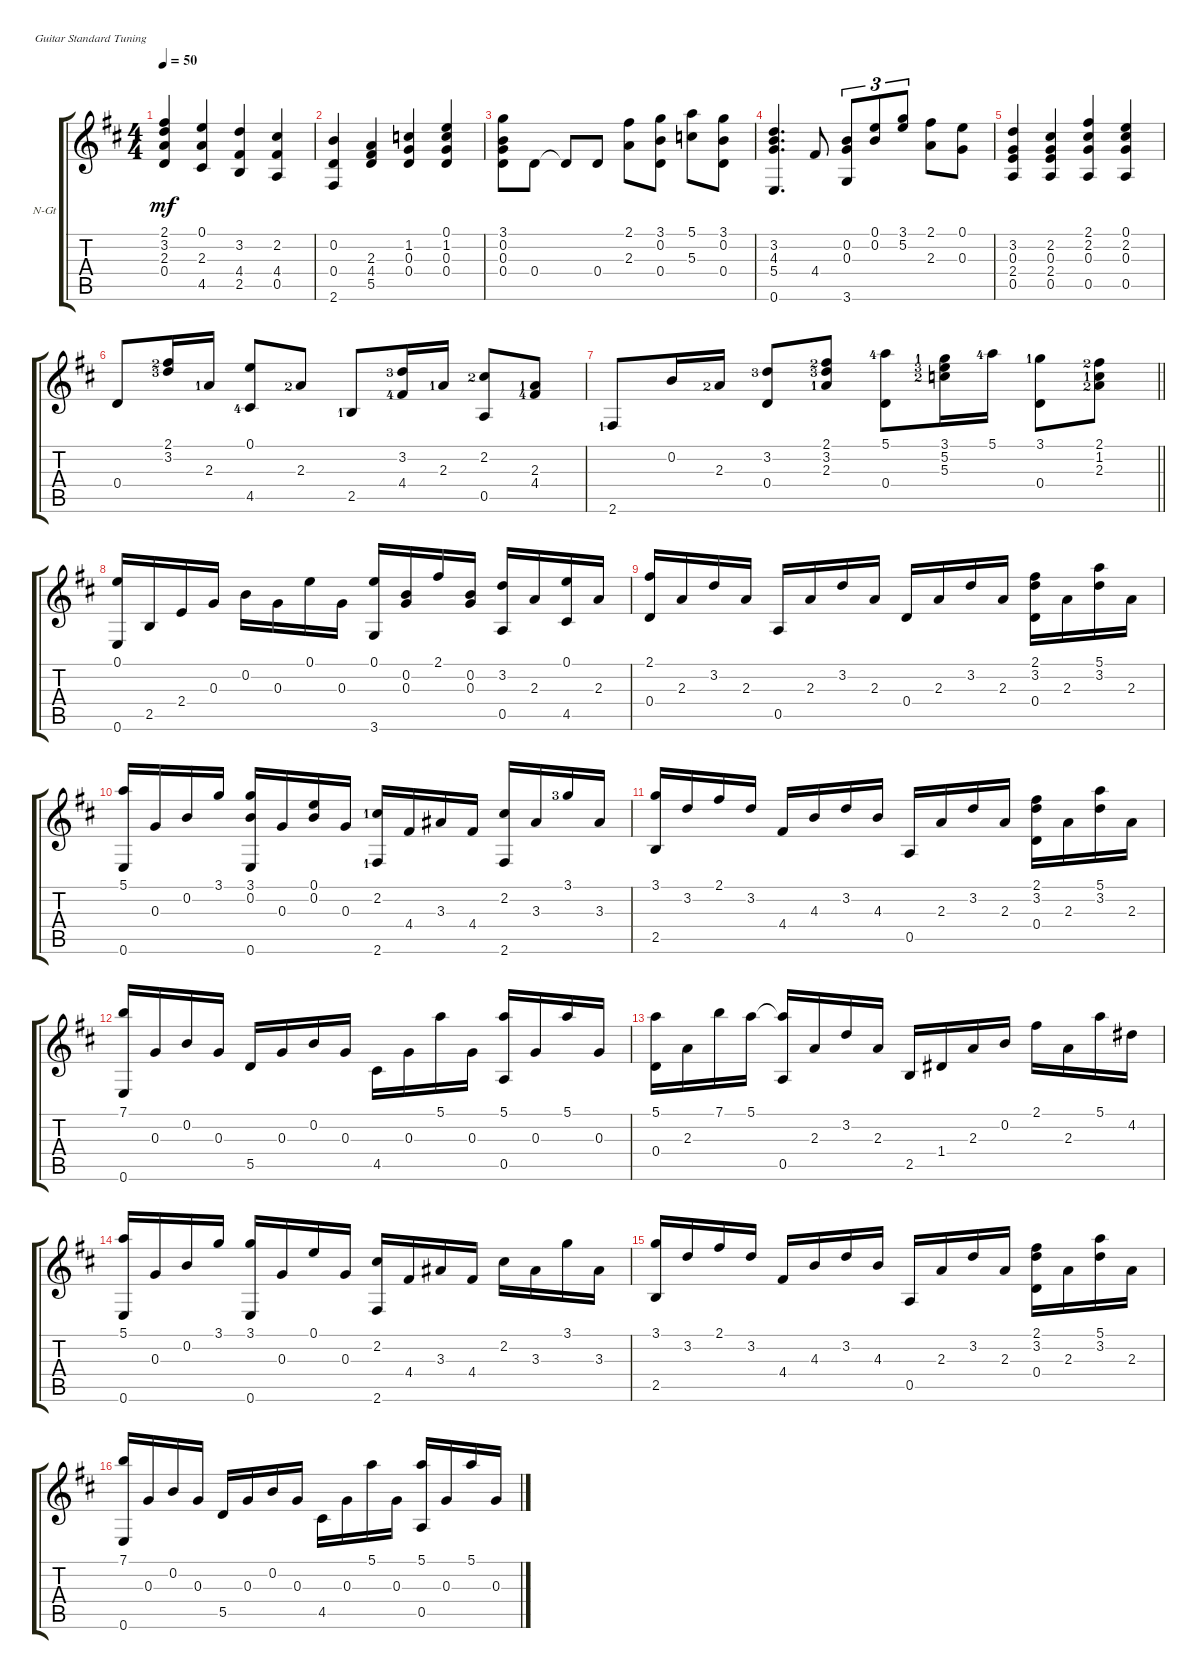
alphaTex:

\defaultSystemsLayout 4
\bracketExtendMode groupsimilarinstruments
\firstSystemTrackNameOrientation horizontal
\otherSystemsTrackNameOrientation horizontal
\track ("Nylon Guitar" "N-Gt") {instrument acousticguitarnylon}
\staff {score tabs}
\tuning (E4 B3 G3 D3 A2 E2)
\ts (4 4)
\tempo 50
\clef g2
\ks d
(2.1 3.2 2.3 0.4).4{dy mf instrument acousticguitarnylon} (0.1 2.3 4.5).4 (3.2 4.4 2.5).4 (0.5 4.4 2.2).4 |
(2.6 0.4 0.2).4 (2.3 4.4 5.5).4 (0.4 0.3 1.2).4 (0.1 1.2 0.3 0.4).4 |
(3.1 0.2 0.3 0.4).8 0.4.8 0.4{t}.8 0.4.8 (2.1 2.3).8 (3.1 0.2 0.4).8 (5.1 5.3).8 (3.1 0.2 0.4).8 |
(3.2 4.3 5.4 0.6).4{d} 4.4.8 (0.2 0.3 3.6).8{tu (3 2)} (0.1 0.2).8{tu (3 2)} (3.1 5.2).8{tu (3 2)} (2.1 2.3).8 (0.1 0.3).8 |
(3.2 0.3 2.4 0.5).4 (2.2 0.3 2.4 0.5).4 (2.1 2.2 0.3 0.5).4 (0.1 2.2 0.3 0.5).4 |
0.4.8 (2.1{lf 3} 3.2{lf 4}).16 2.3{lf 2}.16 (0.1 4.5{lf 5}).8 2.3{lf 3}.8 2.5{lf 2}.8 (3.2{lf 4} 4.4{lf 5}).16 2.3{lf 2}.16 (2.2{lf 3} 0.5).8 (2.3{lf 2} 4.4{lf 5}).8 |
\barLineRight lightlight
2.6{lf 2}.8 0.2.16 2.3{lf 3}.16 (3.2{lf 4} 0.4).8 (2.1{lf 3} 3.2{lf 4} 2.3{lf 2}).8 (5.1{lf 5} 0.4).8 (3.1{lf 2} 5.2{lf 4} 5.3{lf 3}).16 5.1{lf 5}.16 (3.1{lf 2} 0.4).8 (2.1{lf 3} 1.2{lf 2} 2.3{lf 3}).8 |
(0.1 0.6).16 2.5.16 2.4.16 0.3.16 0.2.16 0.3.16 0.1.16 0.3.16 (0.1 3.6).16 (0.2 0.3).16 2.1.16 (0.2 0.3).16 (3.2 0.5).16 2.3.16 (0.1 4.5).16 2.3.16 |
(2.1 0.4).16 2.3.16 3.2.16 2.3.16 0.5.16 2.3.16 3.2.16 2.3.16 0.4.16 2.3.16 3.2.16 2.3.16 (2.1 3.2 0.4).16 2.3.16 (5.1 3.2).16 2.3.16 |
(5.1 0.6).16 0.3.16 0.2.16 3.1.16 (3.1 0.2 0.6).16 0.3.16 (0.1 0.2).16 0.3.16 (2.2{lf 2} 2.6{lf 2}).16 4.4.16 3.3.16 4.4.16 (2.2 2.6).16 3.3.16 3.1{lf 4}.16 3.3.16 |
(3.1 2.5).16 3.2.16 2.1.16 3.2.16 4.4.16 4.3.16 3.2.16 4.3.16 0.5.16 2.3.16 3.2.16 2.3.16 (0.4 2.1 3.2).16 2.3.16 (5.1 3.2).16 2.3.16 |
(7.1 0.6).16 0.3.16 0.2.16 0.3.16 5.5.16 0.3.16 0.2.16 0.3.16 4.5.16 0.3.16 5.1.16 0.3.16 (5.1 0.5).16 0.3.16 5.1.16 0.3.16 |
(5.1 0.4).16 2.3.16 7.1.16 5.1.16 (5.1{t} 0.5).16 2.3.16 3.2.16 2.3.16 2.5.16 1.4.16 2.3.16 0.2.16 2.1.16 2.3.16 5.1.16 4.2.16 |
(5.1 0.6).16 0.3.16 0.2.16 3.1.16 (3.1 0.6).16 0.3.16 0.1.16 0.3.16 (2.2 2.6).16 4.4.16 3.3.16 4.4.16 2.2.16 3.3.16 3.1.16 3.3.16 |
(3.1 2.5).16 3.2.16 2.1.16 3.2.16 4.4.16 4.3.16 3.2.16 4.3.16 0.5.16 2.3.16 3.2.16 2.3.16 (2.1 3.2 0.4).16 2.3.16 (5.1 3.2).16 2.3.16 |
(7.1 0.6).16 0.3.16 0.2.16 0.3.16 5.5.16 0.3.16 0.2.16 0.3.16 4.5.16 0.3.16 5.1.16 0.3.16 (5.1 0.5).16 0.3.16 5.1.16 0.3.16
